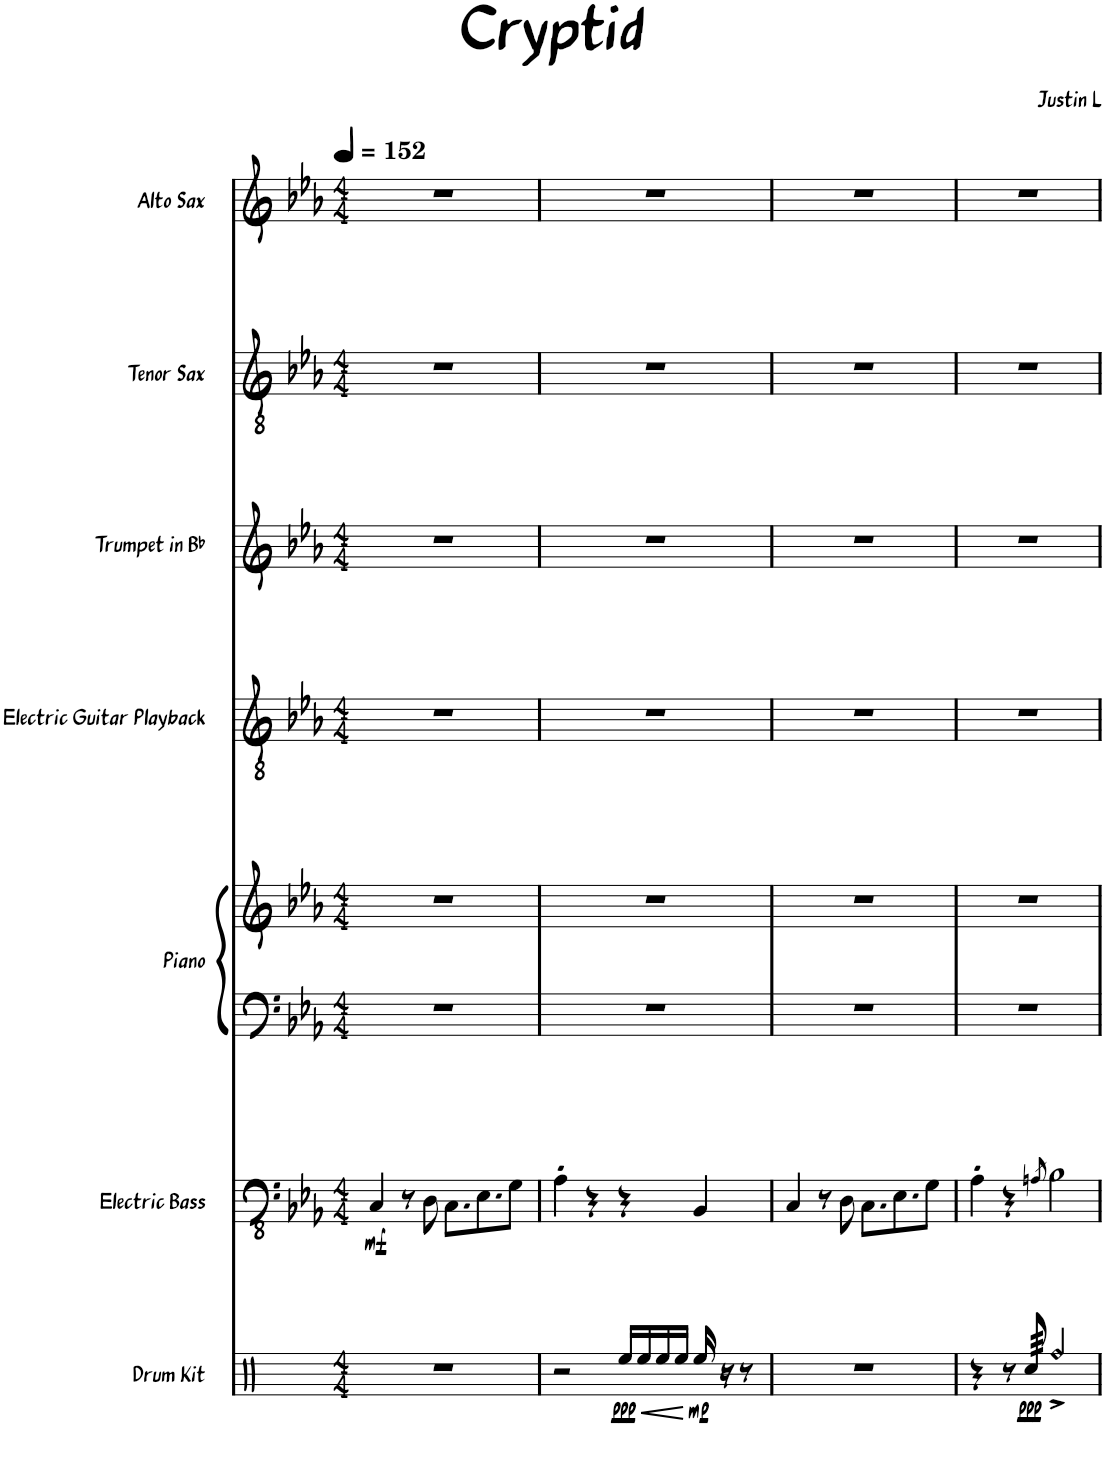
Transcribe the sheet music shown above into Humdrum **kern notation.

**kern	**dynam	**kern	**dynam	**kern	**kern	**kern	**kern	**kern	**kern
*part7	*part7	*part6	*part6	*part5	*part5	*part4	*part3	*part2	*part1
*staff8	*staff8	*staff7	*staff7	*staff6	*staff5	*staff4	*staff3	*staff2	*staff1
*I"Drum Kit	*	*I"Electric Bass	*	*I"Piano	*	*I"Electric Guitar Playback	*I"Trumpet in Bb	*I"Tenor Sax	*I"Alto Sax
*I'D. Kit	*	*I'El. B.	*	*I'Piano	*	*I'El. Guit. PB	*I'Tpt. in Bb	*I'T. Sax	*I'A. Sax
*clefX	*	*clefFv4	*	*clefF4	*clefG2	*clefGv2	*clefG2	*clefGv2	*clefG2
*	*	*	*	*	*	*	*Trd1c2	*Trd8c14	*Trd5c9
*k[]	*	*k[b-e-a-]	*	*k[b-e-a-]	*k[b-e-a-]	*k[b-e-a-]	*k[b-e-a-]	*k[b-e-a-]	*k[b-e-a-]
*M4/4	*	*M4/4	*	*M4/4	*M4/4	*M4/4	*M4/4	*M4/4	*M4/4
*MM152	*	*MM152	*	*MM152	*MM152	*MM152	*MM152	*MM152	*MM152
=1	=1	=1	=1	=1	=1	=1	=1	=1	=1
!	!	!	!LO:DY:b	!	!	!	!	!	!
1r	.	4CC/	mf	1r	1r	1r	1r	1r	1r
.	.	8r	.	.	.	.	.	.	.
.	.	8DD\	.	.	.	.	.	.	.
.	.	8.CC\L	.	.	.	.	.	.	.
.	.	8.EE-\	.	.	.	.	.	.	.
.	.	8GG\J	.	.	.	.	.	.	.
=2	=2	=2	=2	=2	=2	=2	=2	=2	=2
2r	.	4AA-'\	.	1r	1r	1r	1r	1r	1r
.	.	4r	.	.	.	.	.	.	.
!	!LO:HP:b	!	!	!	!	!	!	!	!
!	!LO:DY:n=1:b	!	!	!	!	!	!	!	!
16Ree/LL	< ppp	4r	.	.	.	.	.	.	.
16Ree/	.	.	.	.	.	.	.	.	.
16Ree/	.	.	.	.	.	.	.	.	.
16Ree/JJ	.	.	.	.	.	.	.	.	.
!	!LO:DY:n=2:b	!	!	!	!	!	!	!	!
16Ree/	[ mp	4BBB-/	.	.	.	.	.	.	.
16r	.	.	.	.	.	.	.	.	.
8r	.	.	.	.	.	.	.	.	.
=3	=3	=3	=3	=3	=3	=3	=3	=3	=3
1r	.	4CC/	.	1r	1r	1r	1r	1r	1r
.	.	8r	.	.	.	.	.	.	.
.	.	8DD\	.	.	.	.	.	.	.
.	.	8.CC\L	.	.	.	.	.	.	.
.	.	8.EE-\	.	.	.	.	.	.	.
.	.	8GG\J	.	.	.	.	.	.	.
=4	=4	=4	=4	=4	=4	=4	=4	=4	=4
4r	.	4AA-'\	.	1r	1r	1r	1r	1r	1r
8r	.	4r	.	.	.	.	.	.	.
!	!LO:DY:b	!	!	!	!	!	!	!	!
*tremolo	*	*	*	*	*	*	*	*	*
64Rcc/	ppp	.	.	.	.	.	.	.	.
64Rcc/	.	.	.	.	.	.	.	.	.
64Rcc/	.	.	.	.	.	.	.	.	.
64Rcc/	.	.	.	.	.	.	.	.	.
64Rcc/	.	.	.	.	.	.	.	.	.
64Rcc/	.	.	.	.	.	.	.	.	.
64Rcc/	.	.	.	.	.	.	.	.	.
64Rcc/	.	.	.	.	.	.	.	.	.
*Xtremolo	*	*	*	*	*	*	*	*	*
.	.	8qAAn/	.	.	.	.	.	.	.
!LO:N:head=diamond	!	!	!	!	!	!	!	!	!
2Rff^/	.	2BB-\	.	.	.	.	.	.	.
=	=	=	=	=	=	=	=	=	=
*-	*-	*-	*-	*-	*-	*-	*-	*-	*-
